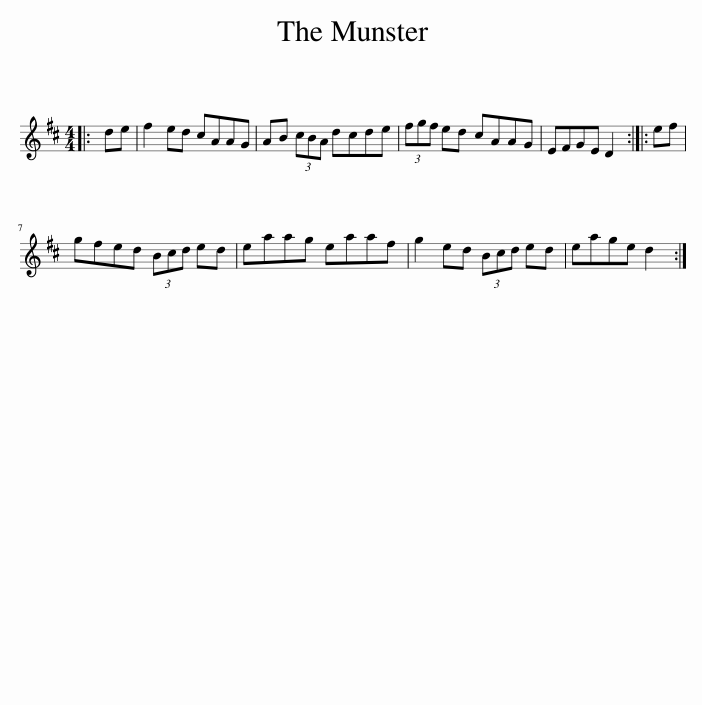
X:1
L:1/8
M:4/4
I:linebreak $
K:D
V:1 treble
V:1
|: de | f2 ed cAAG | AB (3cBA dcde | (3fgf ed cAAG | EFGE D2 :: %5
 ef |$ gfed (3Bcd ed | eaag eaaf | g2 ed (3Bcd ed | eage d2 :| %10
